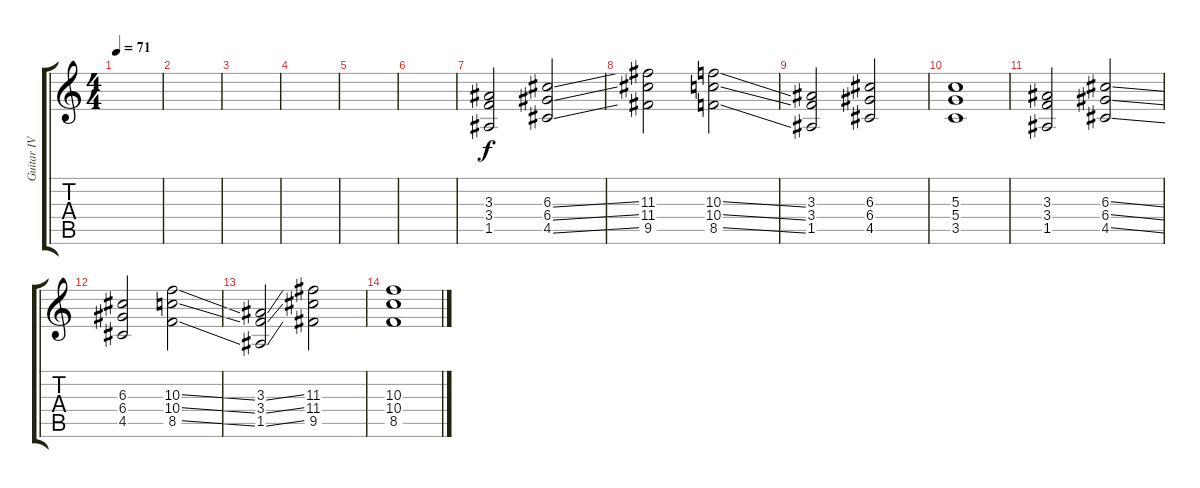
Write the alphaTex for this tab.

\track ("Guitar IV" "Guitar IV") {instrument distortionguitar}
\staff {score tabs}
\tuning (E4 B3 G3 D3 A2 E2) {hide}
\ts (4 4)
\tempo 71
\clef g2
\ks c
|
|
|
|
|
|
(3.3 3.4 1.5).2 (6.3{ss} 6.4{ss} 4.5{ss}).2 |
(11.3 11.4 9.5).2 (10.3{ss} 10.4{ss} 8.5{ss}).2 |
(3.3 3.4 1.5).2 (6.3 6.4 4.5).2 |
(5.3 5.4 3.5).1 |
(3.3 3.4 1.5).2 (6.3{ss} 6.4{ss} 4.5{ss}).2 |
(6.3 6.4 4.5).2 (10.3{ss} 10.4{ss} 8.5{ss}).2 |
(3.3{ss} 3.4{ss} 1.5{ss}).2 (11.3 11.4 9.5).2 |
(10.3 10.4 8.5).1
